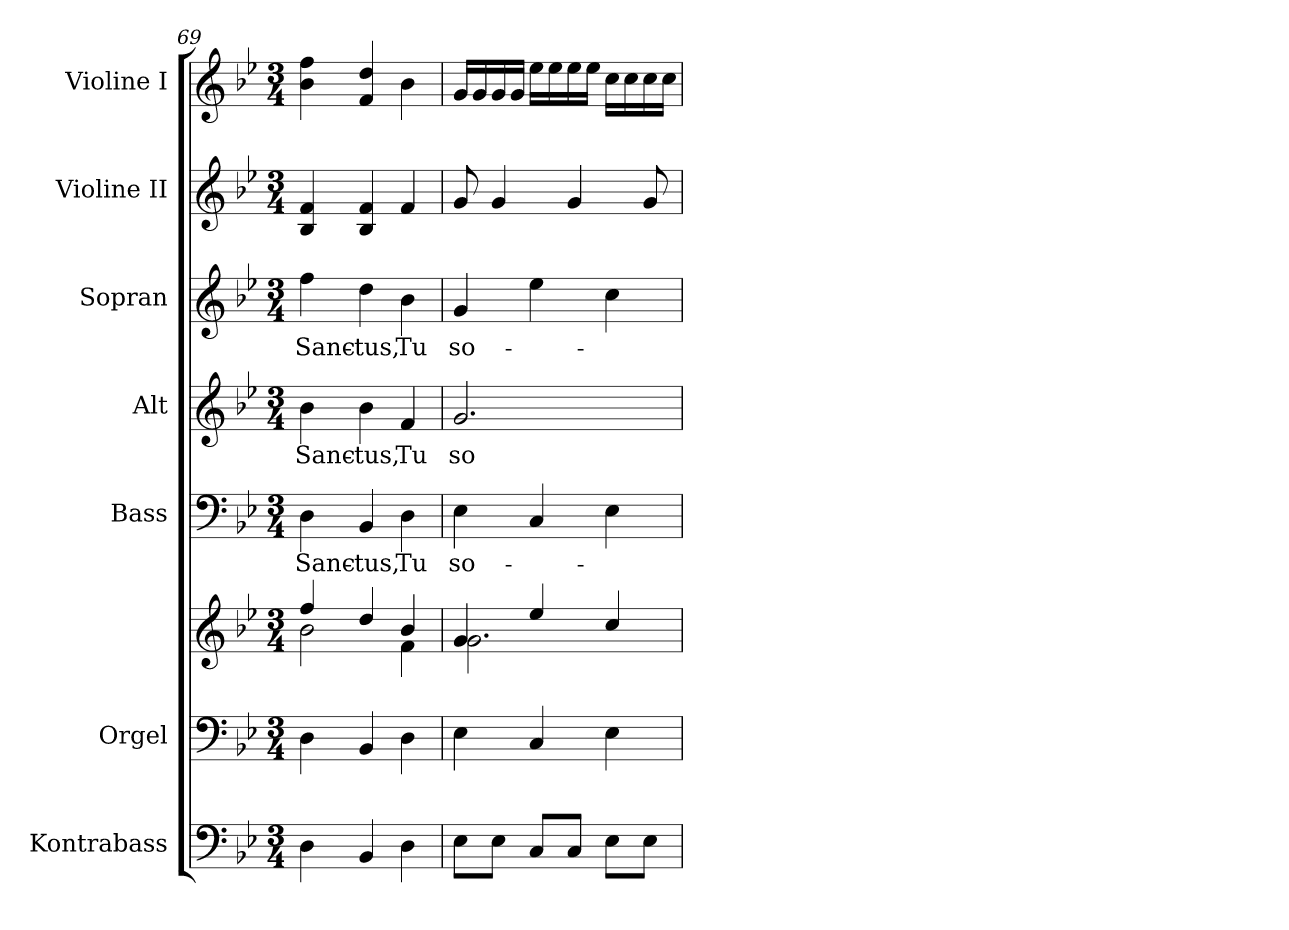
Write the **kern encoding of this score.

**kern	**kern	**kern	**kern	**text	**kern	**text	**kern	**text	**kern	**kern
*part7	*part6	*part6	*part5	*part5	*part4	*part4	*part3	*part3	*part2	*part1
*staff8	*staff7	*staff6	*staff5	*staff5	*staff4	*staff4	*staff3	*staff3	*staff2	*staff1
*I"Kontrabass	*I"Orgel	*	*I"Bass	*	*I"Alt	*	*I"Sopran	*	*I"Violine II	*I"Violine I
*I'Kb.	*I'Org.	*	*I'B	*	*I'A	*	*I'S	*	*I'Vl. II	*I'Vl. I
*clefF4	*clefF4	*clefG2	*clefF4	*	*clefG2	*	*clefG2	*	*clefG2	*clefG2
*ITrd7c12	*	*	*	*	*	*	*	*	*	*
*k[b-e-]	*k[b-e-]	*k[b-e-]	*k[b-e-]	*	*k[b-e-]	*	*k[b-e-]	*	*k[b-e-]	*k[b-e-]
*B-:	*B-:	*B-:	*B-:	*	*B-:	*	*B-:	*	*B-:	*B-:
*M3/4	*M3/4	*M3/4	*M3/4	*	*M3/4	*	*M3/4	*	*M3/4	*M3/4
=69	=69	=69	=69	=69	=69	=69	=69	=69	=69	=69
*	*	*^	*	*	*	*	*	*	*	*
!	!	!	!	!	!LO:LY:b	!	!LO:LY:b	!	!LO:LY:b	!	!
4DD\	4D\	4ff/	2b-\	4D\	Sanc-	4b-\	Sanc-	4ff\	Sanc-	4B-/ 4f/	4b-\ 4ff\
!	!	!	!	!	!LO:LY:b	!	!LO:LY:b	!	!LO:LY:b	!	!
4BBB-/	4BB-/	4dd/	.	4BB-/	-tus,	4b-\	-tus,	4dd\	-tus,	4B-/ 4f/	4f/ 4dd/
!	!	!	!	!	!LO:LY:b	!	!LO:LY:b	!	!LO:LY:b	!	!
4DD\	4D\	4b-/	4f\	4D\	Tu	4f/	Tu	4b-\	Tu	4f/	4b-\
=70	=70	=70	=70	=70	=70	=70	=70	=70	=70	=70	=70
!	!	!	!	!	!LO:LY:b	!	!LO:LY:b	!	!LO:LY:b	!	!
8EE-\L	4E-\	4g/	2.g\	4E-\	so-	2.g/	so-	4g/	so-	8g/	16g/LL
.	.	.	.	.	.	.	.	.	.	.	16g/
8EE-\J	.	.	.	.	.	.	.	.	.	4g/	16g/
.	.	.	.	.	.	.	.	.	.	.	16g/JJ
8CC/L	4C/	4ee-/	.	4C/	.	.	.	4ee-\	.	.	16ee-\LL
.	.	.	.	.	.	.	.	.	.	.	16ee-\
8CC/J	.	.	.	.	.	.	.	.	.	4g/	16ee-\
.	.	.	.	.	.	.	.	.	.	.	16ee-\JJ
8EE-\L	4E-\	4cc/	.	4E-\	.	.	.	4cc\	.	.	16cc\LL
.	.	.	.	.	.	.	.	.	.	.	16cc\
8EE-\J	.	.	.	.	.	.	.	.	.	8g/	16cc\
.	.	.	.	.	.	.	.	.	.	.	16cc\JJ
*	*	*v	*v	*	*	*	*	*	*	*	*
=	=	=	=	=	=	=	=	=	=	=
*-	*-	*-	*-	*-	*-	*-	*-	*-	*-	*-
